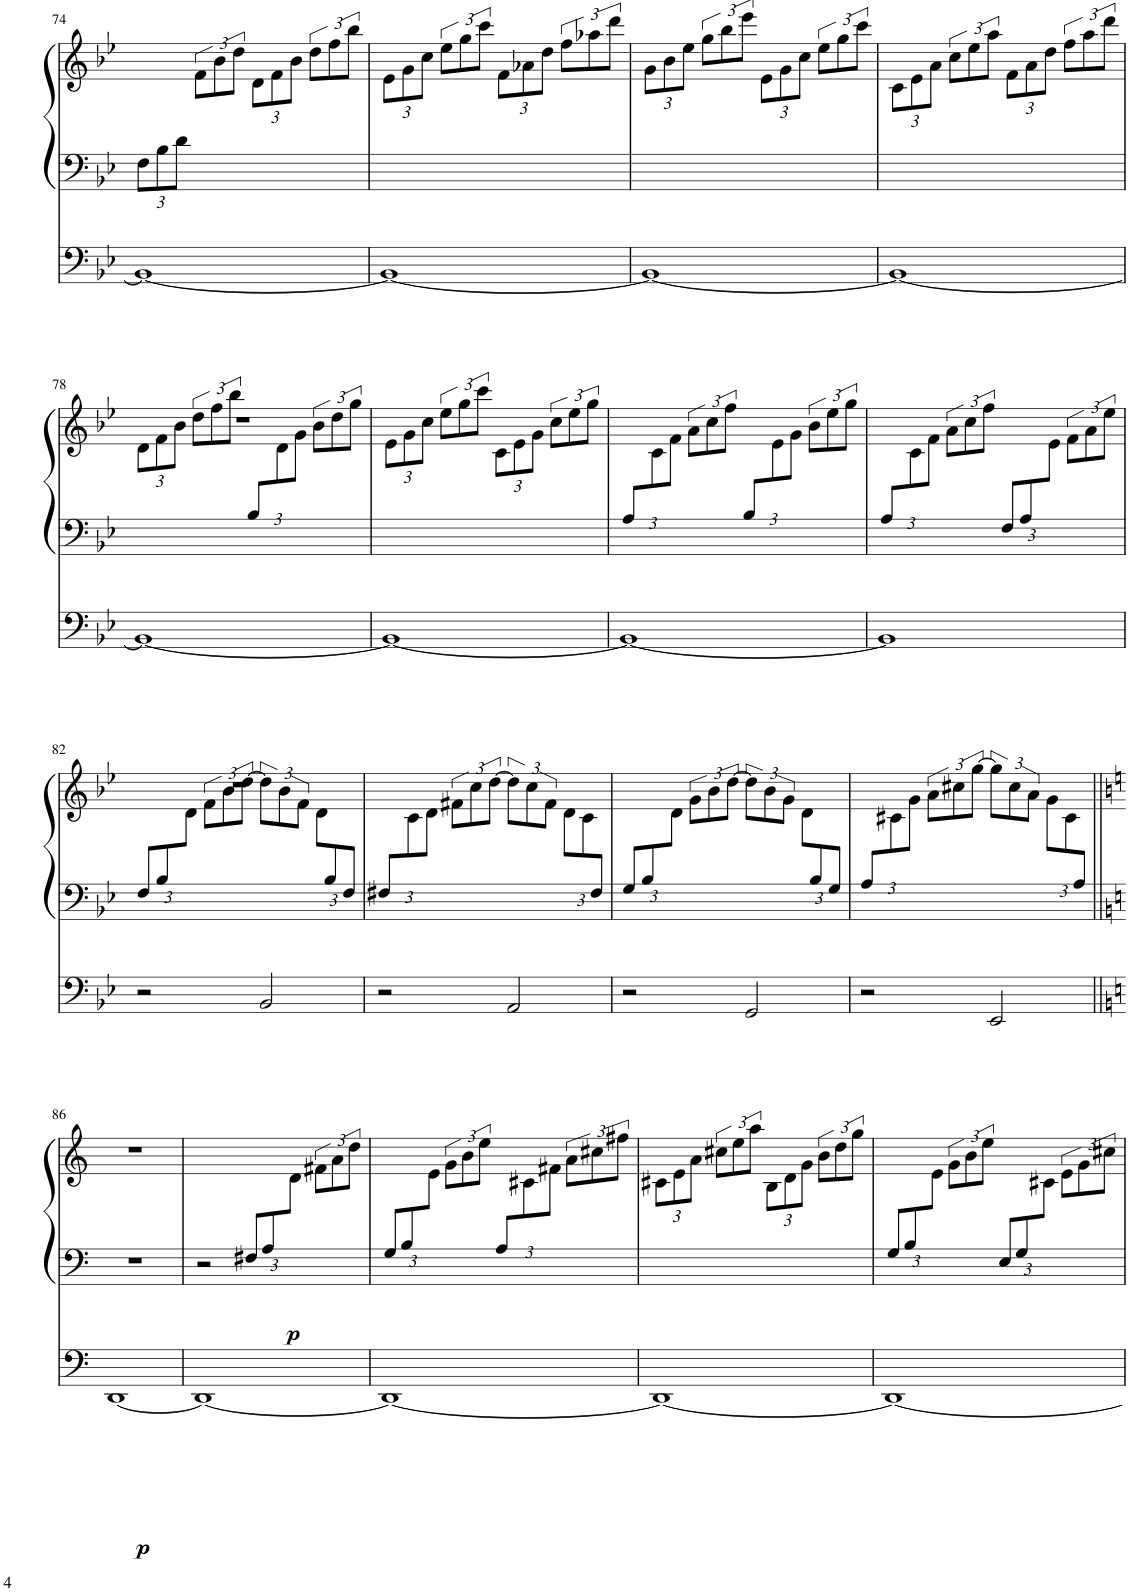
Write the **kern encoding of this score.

**kern	**dynam	**kern	**kern	**dynam
*part2	*part2	*part1	*part1	*part1
*staff3	*staff3	*staff2	*staff1	*staff1/2
*I"Pédales	*	*I"Claviers	*	*
!!LO:PB:g=z
*clefF4	*	*clefF4	*clefG2	*
*k[b-e-]	*	*k[b-e-]	*k[b-e-]	*
*M4/4	*	*M4/4	*M4/4	*
*	*	*Xbrackettup	*	*
=74	=74	=74	=74	=74
*	*	*	*^	*
1BB-_	.	12F\L	1ryy	4ryy	.
.	.	12B-\	.	.	.
.	.	12d\J	.	.	.
.	.	2.ryy	.	12f\L	.
.	.	.	.	12b-\	.
.	.	.	.	12dd\J	.
*	*	*	*	*Xbrackettup	*
.	.	.	.	12d\L	.
.	.	.	.	12f\	.
.	.	.	.	12b-\J	.
*	*	*	*	*brackettup	*
.	.	.	.	12dd\L	.
.	.	.	.	12ff\	.
.	.	.	.	12bb-\J	.
=75	=75	=75	=75	=75	=75
*	*	*	*	*Xbrackettup	*
1BB-_	.	1ryy	1ryy	12e-\L	.
.	.	.	.	12g\	.
.	.	.	.	12cc\J	.
*	*	*	*	*brackettup	*
.	.	.	.	12ee-\L	.
.	.	.	.	12gg\	.
.	.	.	.	12ccc\J	.
*	*	*	*	*Xbrackettup	*
.	.	.	.	12f\L	.
.	.	.	.	12a-X\	.
.	.	.	.	12dd\J	.
*	*	*	*	*brackettup	*
.	.	.	.	12ff\L	.
.	.	.	.	12aa-X\	.
.	.	.	.	12ddd\J	.
=76	=76	=76	=76	=76	=76
*	*	*	*	*Xbrackettup	*
1BB-_	.	1ryy	1ryy	12g\L	.
.	.	.	.	12b-\	.
.	.	.	.	12ee-\J	.
*	*	*	*	*brackettup	*
.	.	.	.	12gg\L	.
.	.	.	.	12bb-\	.
.	.	.	.	12eee-\J	.
*	*	*	*	*Xbrackettup	*
.	.	.	.	12e-\L	.
.	.	.	.	12g\	.
.	.	.	.	12cc\J	.
*	*	*	*	*brackettup	*
.	.	.	.	12ee-\L	.
.	.	.	.	12gg\	.
.	.	.	.	12ccc\J	.
=77	=77	=77	=77	=77	=77
*	*	*	*	*Xbrackettup	*
1BB-_	.	1ryy	1ryy	12c\L	.
.	.	.	.	12e-\	.
.	.	.	.	12a\J	.
*	*	*	*	*brackettup	*
.	.	.	.	12cc\L	.
.	.	.	.	12ee-\	.
.	.	.	.	12aa\J	.
*	*	*	*	*Xbrackettup	*
.	.	.	.	12f\L	.
.	.	.	.	12a\	.
.	.	.	.	12dd\J	.
*	*	*	*	*brackettup	*
.	.	.	.	12ff\L	.
.	.	.	.	12aa\	.
.	.	.	.	12ddd\J	.
!!LO:LB:g=z	!!
=78	=78	=78	=78	=78	=78
*	*	*	*	*Xbrackettup	*
1BB-_	.	2ryy	1r	12d\L	.
.	.	.	.	12f\	.
.	.	.	.	12b-\J	.
*	*	*	*	*brackettup	*
.	.	.	.	12dd\L	.
.	.	.	.	12ff\	.
.	.	.	.	12bb-\J	.
.	.	12B-/L	.	12ryy	.
.	.	12%5ryy	.	12d\	.
.	.	.	.	12g\J	.
.	.	.	.	12b-\L	.
.	.	.	.	12dd\	.
.	.	.	.	12gg\J	.
=79	=79	=79	=79	=79	=79
*	*	*	*	*Xbrackettup	*
1BB-_	.	1ryy	1ryy	12e-\L	.
.	.	.	.	12g\	.
.	.	.	.	12cc\J	.
*	*	*	*	*brackettup	*
.	.	.	.	12ee-\L	.
.	.	.	.	12gg\	.
.	.	.	.	12ccc\J	.
*	*	*	*	*Xbrackettup	*
.	.	.	.	12c\L	.
.	.	.	.	12e-\	.
.	.	.	.	12g\J	.
*	*	*	*	*brackettup	*
.	.	.	.	12cc\L	.
.	.	.	.	12ee-\	.
.	.	.	.	12gg\J	.
=80	=80	=80	=80	=80	=80
1BB-_	.	12A/L	1ryy	12ryy	.
.	.	12%5ryy	.	12c\	.
.	.	.	.	12f\J	.
.	.	.	.	12a\L	.
.	.	.	.	12cc\	.
.	.	.	.	12ff\J	.
.	.	12B-/L	.	12ryy	.
.	.	12%5ryy	.	12e-\	.
.	.	.	.	12g\J	.
.	.	.	.	12b-\L	.
.	.	.	.	12ee-\	.
.	.	.	.	12gg\J	.
=81	=81	=81	=81	=81	=81
1BB-]	.	12A/L	1ryy	12ryy	.
.	.	12%5ryy	.	12c\	.
.	.	.	.	12f\J	.
.	.	.	.	12a\L	.
.	.	.	.	12cc\	.
.	.	.	.	12ff\J	.
.	.	12F/L	.	6ryy	.
.	.	12A/	.	.	.
.	.	3ryy	.	12e-\J	.
.	.	.	.	12f\L	.
.	.	.	.	12a\	.
.	.	.	.	12ee-\J	.
!!LO:LB:g=z	!!
=82	=82	=82	=82	=82	=82
2r	.	12F/L	1r	6ryy	.
.	.	12B-/	.	.	.
.	.	3%2ryy	.	12d\J	.
.	.	.	.	12f\L	.
.	.	.	.	12b-\	.
.	.	.	.	[12dd\J	.
2BB-/	.	.	.	12dd\L]	.
.	.	.	.	12b-\	.
.	.	.	.	12f\J	.
*	*	*	*	*Xbrackettup	*
.	.	.	.	12d\L	.
.	.	12B-/	.	6ryy	.
.	.	12F/J	.	.	.
=83	=83	=83	=83	=83	=83
2r	.	12F#X/L	1ryy	12ryy	.
.	.	6%5ryy	.	12c\	.
.	.	.	.	12d\J	.
*	*	*	*	*brackettup	*
.	.	.	.	12f#X\L	.
.	.	.	.	12cc\	.
.	.	.	.	[12dd\J	.
2AA/	.	.	.	12dd\L]	.
.	.	.	.	12cc\	.
.	.	.	.	12f#\J	.
*	*	*	*	*Xbrackettup	*
.	.	.	.	12d\L	.
.	.	.	.	12c\	.
.	.	12F#/J	.	12ryy	.
=84	=84	=84	=84	=84	=84
2r	.	12G/L	1ryy	6ryy	.
.	.	12B-/	.	.	.
.	.	3%2ryy	.	12d\J	.
*	*	*	*	*brackettup	*
.	.	.	.	12g\L	.
.	.	.	.	12b-\	.
.	.	.	.	[12dd\J	.
2GG/	.	.	.	12dd\L]	.
.	.	.	.	12b-\	.
.	.	.	.	12g\J	.
*	*	*	*	*Xbrackettup	*
.	.	.	.	12d\L	.
.	.	12B-/	.	6ryy	.
.	.	12G/J	.	.	.
=85	=85	=85	=85	=85	=85
2r	.	12A/L	1ryy	12ryy	.
.	.	6%5ryy	.	12c#X\	.
.	.	.	.	12g\J	.
*	*	*	*	*brackettup	*
.	.	.	.	12a\L	.
.	.	.	.	12cc#X\	.
.	.	.	.	[12gg\J	.
2EE-/	.	.	.	12gg\L]	.
.	.	.	.	12cc#\	.
.	.	.	.	12a\J	.
*	*	*	*	*Xbrackettup	*
.	.	.	.	12g\L	.
.	.	.	.	12c#\	.
.	.	12A/J	.	12ryy	.
*	*	*	*v	*v	*
!!LO:LB:g=z
=86||	=86||	=86||	=86||	=86||
*k[]	*	*k[]	*k[]	*
*	*	*	*^	*
!	!LO:DY:b	!	!	!	!
*	*	*	*v	*v	*
[1DD	p	1r	1r	.
=87	=87	=87	=87	=87
*	*	*	*^	*
1DD_	.	2r	1ryy	3%2ryy	.
!	!	!	!	!	!LO:DY:b=2
.	.	12F#X/L	.	.	p
.	.	12A/	.	.	.
.	.	3ryy	.	12d\J	.
*	*	*	*	*brackettup	*
.	.	.	.	12f#X\L	.
.	.	.	.	12a\	.
.	.	.	.	12dd\J	.
=88	=88	=88	=88	=88	=88
1DD_	.	12G/L	1ryy	6ryy	.
.	.	12B/	.	.	.
.	.	3ryy	.	12e\J	.
.	.	.	.	12g\L	.
.	.	.	.	12b\	.
.	.	.	.	12ee\J	.
.	.	12A/L	.	12ryy	.
.	.	12%5ryy	.	12c#X\	.
.	.	.	.	12f#X\J	.
.	.	.	.	12a\L	.
.	.	.	.	12cc#X\	.
.	.	.	.	12ff#X\J	.
=89	=89	=89	=89	=89	=89
*	*	*	*	*Xbrackettup	*
1DD_	.	1ryy	1ryy	12c#X\L	.
.	.	.	.	12e\	.
.	.	.	.	12a\J	.
*	*	*	*	*brackettup	*
.	.	.	.	12cc#X\L	.
.	.	.	.	12ee\	.
.	.	.	.	12aa\J	.
*	*	*	*	*Xbrackettup	*
.	.	.	.	12B\L	.
.	.	.	.	12d\	.
.	.	.	.	12g\J	.
*	*	*	*	*brackettup	*
.	.	.	.	12b\L	.
.	.	.	.	12dd\	.
.	.	.	.	12gg\J	.
=90	=90	=90	=90	=90	=90
1DD_	.	12G/L	1ryy	6ryy	.
.	.	12B/	.	.	.
.	.	3ryy	.	12e\J	.
.	.	.	.	12g\L	.
.	.	.	.	12b\	.
.	.	.	.	12ee\J	.
.	.	12E/L	.	6ryy	.
.	.	12G/	.	.	.
.	.	3ryy	.	12c#X\J	.
.	.	.	.	12e\L	.
.	.	.	.	12g\	.
.	.	.	.	12cc#X\J	.
*	*	*	*v	*v	*
=	=	=	=	=
*-	*-	*-	*-	*-
